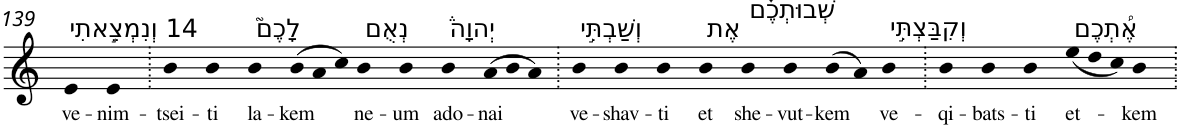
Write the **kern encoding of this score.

**kern	**text
*part1	*part1
*staff1	*staff1
*I"Piano	*
*I'Pno	*
!!LO:PB:g=z
*clefG2	*
*k[]	*
=139	=139
!LO:TX:a:t=14 וְנִמְצֵ֣אתִי	!
!	!LO:LY:b
4e	ve-
!	!LO:LY:b
4e	-nim-
=140.	=140.
!	!LO:LY:b
4b	-tsei-
!	!LO:LY:b
4b	-ti
!LO:TX:a:t=לָכֶם֮	!
!	!LO:LY:b
4b	la-
*Xtuplet	*
!	!LO:LY:b
(>12b	-kem
12a	.
12cc)	.
!LO:TX:a:t=נְאֻם	!
!	!LO:LY:b
4b	ne-
!	!LO:LY:b
4b	-um
!LO:TX:a:t=יְהוָה֒	!
!	!LO:LY:b
4b	ado-
!	!LO:LY:b
(>12a	-nai
12b	.
12a)	.
=141.	=141.
!LO:TX:a:t=וְשַׁבְתִּ֣י	!
!	!LO:LY:b
4b	ve-
!	!LO:LY:b
4b	-shav-
!	!LO:LY:b
4b	-ti
!LO:TX:a:t=אֶת	!
!	!LO:LY:b
4b	et
!LO:TX:a:t=שְׁבוּתְכֶ֗ם	!
!	!LO:LY:b
4b	she-
!	!LO:LY:b
4b	-vut-
!	!LO:LY:b
(>8b	-kem
8a)	.
!LO:TX:a:t=וְקִבַּצְתִּ֣י	!
!	!LO:LY:b
4b	ve-
=142.	=142.
!	!LO:LY:b
4b	-qi-
!	!LO:LY:b
4b	-bats-
!	!LO:LY:b
4b	-ti
!LO:TX:a:t=אֶ֠תְכֶם	!
!	!LO:LY:b
(<12ee	et-
12dd	.
12cc)	.
!	!LO:LY:b
4b	-kem
=.	=.
*-	*-
